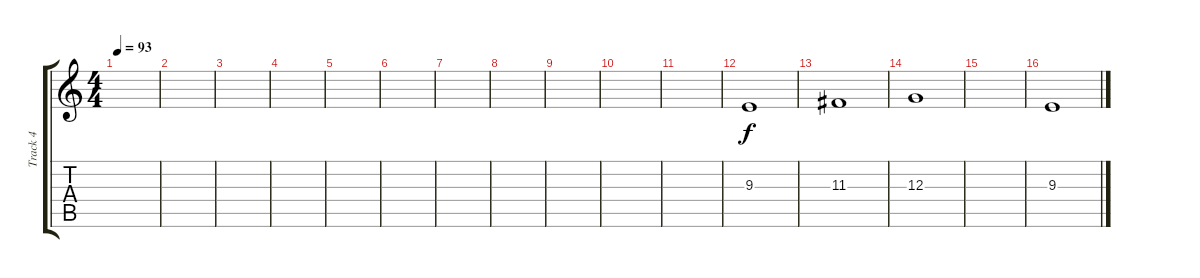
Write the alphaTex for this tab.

\track ("Track 4" "Track 4") {instrument stringensemble1}
\staff {score tabs}
\tuning (E4 B3 G3 D3 A2 D2) {hide}
\ts (4 4)
\tempo 93
\clef g2
\ks c
|
|
|
|
|
|
|
|
|
|
|
9.3.1 |
11.3.1 |
12.3.1 |
|
9.3.1
